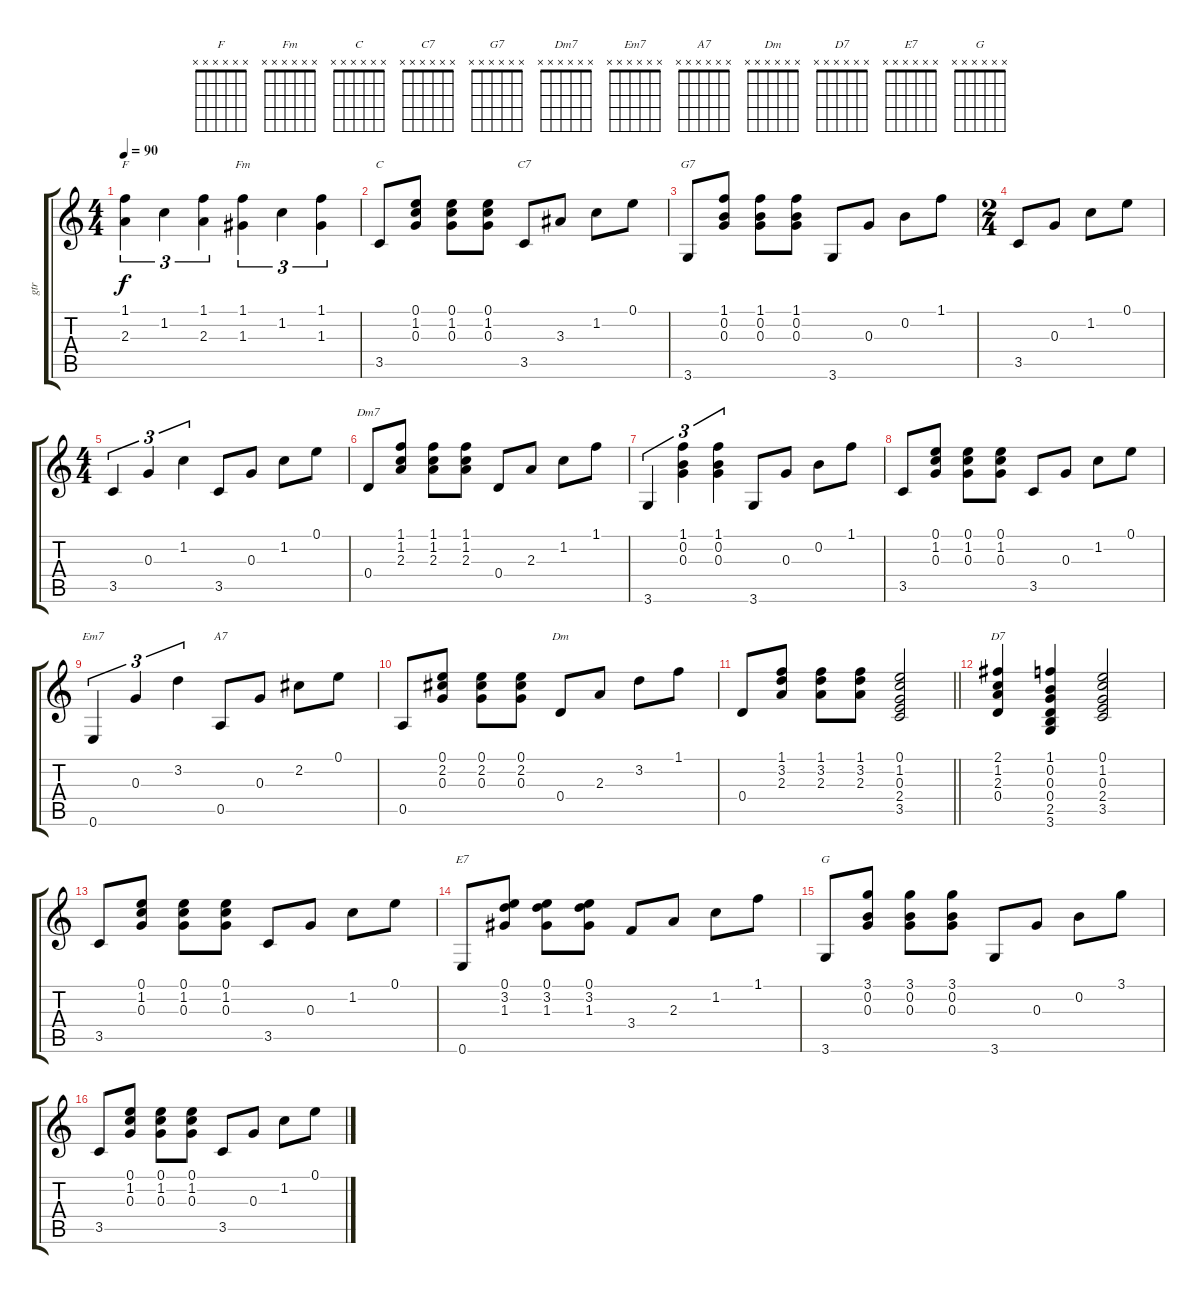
\track ("gtr" "gtr") {instrument acousticguitarnylon}
\staff {score tabs}
\tuning (E4 B3 G3 D3 A2 E2) {hide}
\chord ("F" x x x x x x)
\chord ("Fm" x x x x x x)
\chord ("C" x x x x x x)
\chord ("C7" x x x x x x)
\chord ("G7" x x x x x x)
\chord ("Dm7" x x x x x x)
\chord ("Em7" x x x x x x)
\chord ("A7" x x x x x x)
\chord ("Dm" x x x x x x)
\chord ("D7" x x x x x x)
\chord ("E7" x x x x x x)
\chord ("G" x x x x x x)
\ts (4 4)
\tempo 90
\clef g2
\ks c
(1.1 2.3).4{tu (3 2) ch "F" dy f} 1.2.4{tu (3 2)} (1.1 2.3).4{tu (3 2)} (1.1 1.3).4{tu (3 2) ch "Fm"} 1.2.4{tu (3 2)} (1.1 1.3).4{tu (3 2)} |
3.5.8{ch "C"} (0.1 1.2 0.3).8 (0.1 1.2 0.3).8 (0.1 1.2 0.3).8 3.5.8{ch "C7"} 3.3.8 1.2.8 0.1.8 |
3.6.8{ch "G7"} (1.1 0.2 0.3).8 (1.1 0.2 0.3).8 (1.1 0.2 0.3).8 3.6.8 0.3.8 0.2.8 1.1.8 |
\ts (2 4)
3.5.8 0.3.8 1.2.8 0.1.8 |
\ts (4 4)
3.5.4{tu (3 2)} 0.3.4{tu (3 2)} 1.2.4{tu (3 2)} 3.5.8 0.3.8 1.2.8 0.1.8 |
0.4.8{ch "Dm7"} (1.1 1.2 2.3).8 (1.1 1.2 2.3).8 (1.1 1.2 2.3).8 0.4.8 2.3.8 1.2.8 1.1.8 |
3.6.4{tu (3 2)} (1.1 0.2 0.3).4{tu (3 2)} (1.1 0.2 0.3).4{tu (3 2)} 3.6.8 0.3.8 0.2.8 1.1.8 |
3.5.8 (0.1 1.2 0.3).8 (0.1 1.2 0.3).8 (0.1 1.2 0.3).8 3.5.8 0.3.8 1.2.8 0.1.8 |
0.6.4{tu (3 2) ch "Em7"} 0.3.4{tu (3 2)} 3.2.4{tu (3 2)} 0.5.8{ch "A7"} 0.3.8 2.2.8 0.1.8 |
0.5.8 (0.1 2.2 0.3).8 (0.1 2.2 0.3).8 (0.1 2.2 0.3).8 0.4.8{ch "Dm"} 2.3.8 3.2.8 1.1.8 |
\barLineRight lightlight
0.4.8 (1.1 3.2 2.3).8 (1.1 3.2 2.3).8 (1.1 3.2 2.3).8 (0.1 1.2 0.3 2.4 3.5).2 |
(2.1 1.2 2.3 0.4).4{ch "D7"} (1.1 0.2 0.3 0.4 2.5 3.6).4 (0.1 1.2 0.3 2.4 3.5).2 |
3.5.8 (0.1 1.2 0.3).8 (0.1 1.2 0.3).8 (0.1 1.2 0.3).8 3.5.8 0.3.8 1.2.8 0.1.8 |
0.6.8{ch "E7"} (0.1 3.2 1.3).8 (0.1 3.2 1.3).8 (0.1 3.2 1.3).8 3.4.8 2.3.8 1.2.8 1.1.8 |
3.6.8{ch "G"} (3.1 0.2 0.3).8 (3.1 0.2 0.3).8 (3.1 0.2 0.3).8 3.6.8 0.3.8 0.2.8 3.1.8 |
3.5.8 (0.1 1.2 0.3).8 (0.1 1.2 0.3).8 (0.1 1.2 0.3).8 3.5.8 0.3.8 1.2.8 0.1.8
